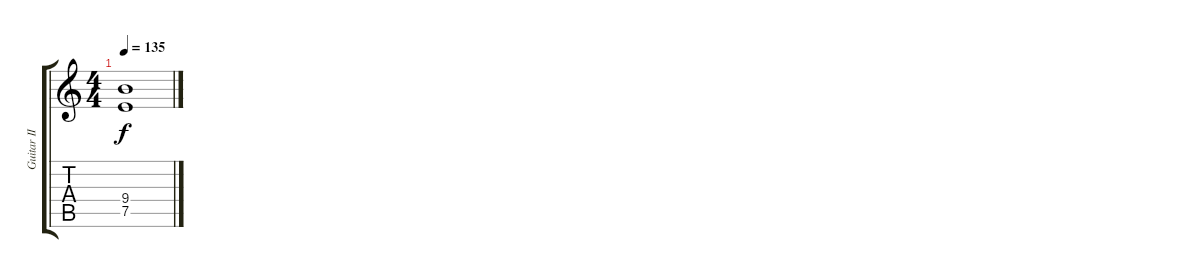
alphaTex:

\track ("Guitar II" "Guitar II") {instrument overdrivenguitar}
\staff {score tabs}
\tuning (E4 B3 G3 D3 A2 E2) {hide}
\ts (4 4)
\tempo 135
\clef g2
\ks c
(9.4 7.5).1{dy f}
